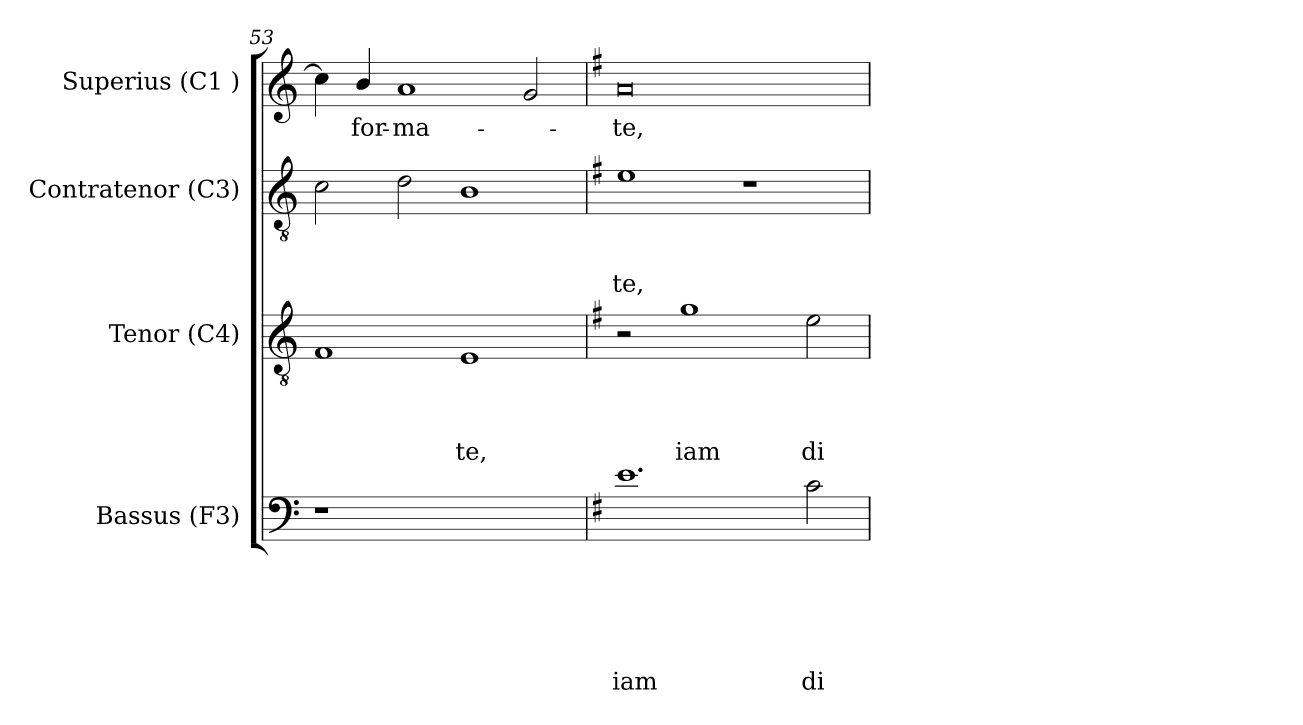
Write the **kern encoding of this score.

**kern	**text	**text	**text	**text	**text	**text	**kern	**text	**text	**text	**text	**kern	**text	**text	**text	**kern	**text
*part4	*part4	*part4	*part4	*part4	*part4	*part4	*part3	*part3	*part3	*part3	*part3	*part2	*part2	*part2	*part2	*part1	*part1
*staff4	*staff4	*staff4	*staff4	*staff4	*staff4	*staff4	*staff3	*staff3	*staff3	*staff3	*staff3	*staff2	*staff2	*staff2	*staff2	*staff1	*staff1
*I"Bassus (F3)	*	*	*	*	*	*	*I"Tenor (C4)	*	*	*	*	*I"Contratenor (C3)	*	*	*	*I"Superius (C1 )	*
*I'Bass.	*	*	*	*	*	*	*I'T.	*	*	*	*	*I'C.	*	*	*	*I'S.	*
*clefF4	*	*	*	*	*	*	*clefGv2	*	*	*	*	*clefGv2	*	*	*	*clefG2	*
*k[]	*	*	*	*	*	*	*k[]	*	*	*	*	*k[]	*	*	*	*k[]	*
*C:	*	*	*	*	*	*	*C:	*	*	*	*	*C:	*	*	*	*C:	*
=53	=53	=53	=53	=53	=53	=53	=53	=53	=53	=53	=53	=53	=53	=53	=53	=53	=53
!LO:N:vis=1	!	!	!	!	!	!	!	!	!	!	!	!	!	!	!	!	!
1r	.	.	.	.	.	.	1F	.	.	.	.	2c\	.	.	.	4cc\]	.
!	!	!	!	!	!	!	!	!	!	!	!	!	!	!	!	!	!LO:LY:b
.	.	.	.	.	.	.	.	.	.	.	.	.	.	.	.	4b/	-for-
!	!	!	!	!	!	!	!	!	!	!	!	!	!	!	!	!	!LO:LY:b
.	.	.	.	.	.	.	.	.	.	.	.	2d\	.	.	.	1a	-ma-
!	!	!	!	!	!	!	!	!	!	!	!LO:LY:b	!	!	!	!	!	!
1ryy	.	.	.	.	.	.	1E	.	.	.	-te,	1B	.	.	.	.	.
.	.	.	.	.	.	.	.	.	.	.	.	.	.	.	.	2g/	.
=54	=54	=54	=54	=54	=54	=54	=54	=54	=54	=54	=54	=54	=54	=54	=54	=54	=54
*k[f#]	*	*	*	*	*	*	*k[f#]	*	*	*	*	*k[f#]	*	*	*	*k[f#]	*
*G:	*	*	*	*	*	*	*G:	*	*	*	*	*G:	*	*	*	*G:	*
!	!	!	!	!	!	!LO:LY:b	!	!	!	!	!	!	!	!	!LO:LY:b	!	!LO:LY:b:rj
1.e	.	.	.	.	.	iam	2r	.	.	.	.	1e	.	.	-te,	0a	-te,
!	!	!	!	!	!	!	!	!	!	!	!LO:LY:b	!	!	!	!	!	!
.	.	.	.	.	.	.	1g	.	.	.	iam	.	.	.	.	.	.
.	.	.	.	.	.	.	.	.	.	.	.	1r	.	.	.	.	.
!	!	!	!	!	!	!LO:LY:b	!	!	!	!	!LO:LY:b	!	!	!	!	!	!
2c\	.	.	.	.	.	di-	2e\	.	.	.	di-	.	.	.	.	.	.
=	=	=	=	=	=	=	=	=	=	=	=	=	=	=	=	=	=
*-	*-	*-	*-	*-	*-	*-	*-	*-	*-	*-	*-	*-	*-	*-	*-	*-	*-
